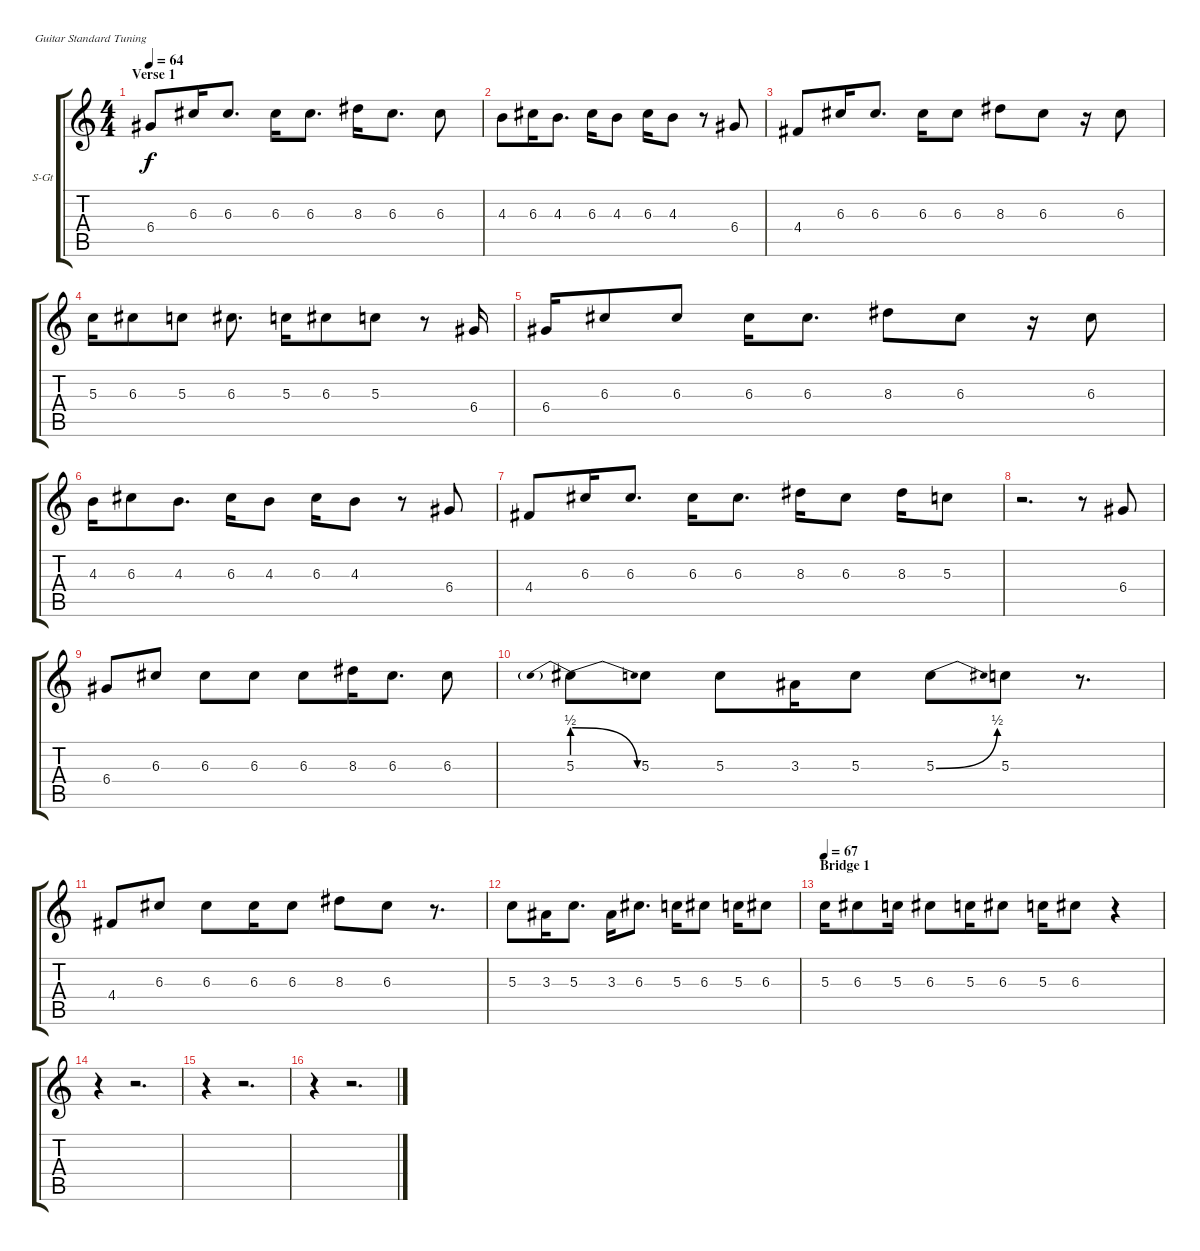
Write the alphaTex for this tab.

\bracketExtendMode groupsimilarinstruments
\firstSystemTrackNameOrientation horizontal
\otherSystemsTrackNameOrientation horizontal
\track ("David (vocal)" "S-Gt") {instrument choiraahs}
\staff {score tabs}
\tuning (E4 B3 G3 D3 A2 E2)
\displaytranspose 12
\ts (4 4)
\section ("" "Verse 1")
\tempo 64
\clef g2
\ks c
6.4.8{dy f} 6.3.16 6.3.8{d} 6.3.16 6.3.8{d} 8.3.16 6.3.8{d} 6.3.8 |
4.3.8 6.3.16 4.3.8{d} 6.3.16 4.3.8 6.3.16 4.3.8 r.8 6.4.8 |
4.4.8 6.3.16 6.3.8{d} 6.3.16 6.3.8 8.3.8 6.3.8 r.16 6.3.8 |
5.3.16 6.3.8 5.3.8 6.3.8{d} 5.3.16 6.3.8 5.3.8 r.8 6.4.16 |
6.4.16 6.3.8 6.3.8 6.3.16 6.3.8{d} 8.3.8 6.3.8 r.16 6.3.8 |
4.3.16 6.3.8 4.3.8{d} 6.3.16 4.3.8 6.3.16 4.3.8 r.8 6.4.8 |
4.4.8 6.3.16 6.3.8{d} 6.3.16 6.3.8{d} 8.3.16 6.3.8 8.3.16 5.3.8 |
r.2{d} r.8 6.4.8 |
6.4.8 6.3.8 6.3.8 6.3.8 6.3.8 8.3.16 6.3.8{d} 6.3.8 |
5.3{be (prebendrelease 0 2 60 0)}.8 5.3.8 5.3.8 3.3.16 5.3.8 5.3{be (bend 0 0 60 2)}.8 5.3.8 r.8{d} |
4.4.8 6.3.8 6.3.8 6.3.16 6.3.8 8.3.8 6.3.8 r.8{d} |
5.3.8 3.3.16 5.3.8{d} 3.3.16 6.3.8{d} 5.3.16 6.3.8 5.3.16 6.3.8 |
\section ("" "Bridge 1")
\tempo 67
5.3.16 6.3.8 5.3.16 6.3.8 5.3.16 6.3.8 5.3.16 6.3.8 r.4 |
r.4 r.2{d} |
r.4 r.2{d} |
r.4 r.2{d}
